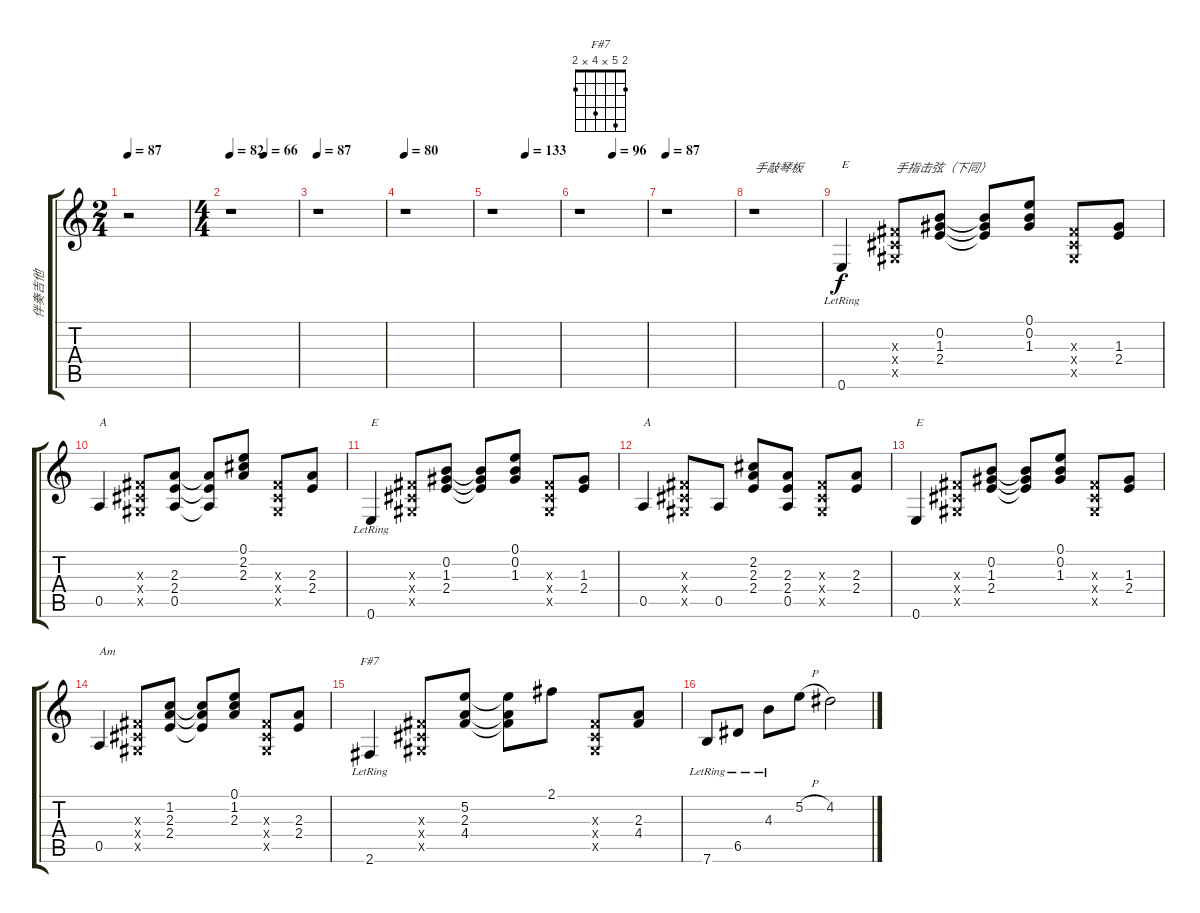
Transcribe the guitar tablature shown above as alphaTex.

\track ("伴奏吉他" "伴奏吉他") {instrument acousticguitarsteel}
\staff {score tabs}
\tuning (E4 B3 G3 D3 A2 E2) {hide}
\chord ("F#7" 2 5 x 4 x 2)
\ts (2 4)
\tempo 87
\clef g2
\ks c
r.2{dy f instrument acousticguitarsteel} |
\ts (4 4)
\tempo 82
\tempo (66 0.5)
r.1 |
\tempo 87
r.1 |
\tempo 80
r.1 |
\tempo (133 0.5)
r.1 |
\tempo (96 0.5)
r.1 |
\tempo 87
r.1 |
r.1{txt "手敲琴板"} |
0.6{lr}.4{txt "E"} (-1.3{x} -1.4{x} -1.5{x}).8{txt "手指击弦（下同）"} (0.2 1.3 2.4).8 (0.2{t} 1.3{t} 2.4{t}).8 (0.1 0.2 1.3).8 (-1.3{x} -1.4{x} -1.5{x}).8 (1.3 2.4).8 |
0.5.4{txt "A"} (-1.3{x} -1.4{x} -1.5{x}).8 (2.3 2.4 0.5).8 (2.3{t} 2.4{t} 0.5{t}).8 (0.1 2.2 2.3).8 (-1.3{x} -1.4{x} -1.5{x}).8 (2.3 2.4).8 |
0.6{lr}.4{txt "E"} (-1.3{x} -1.4{x} -1.5{x}).8 (0.2 1.3 2.4).8 (0.2{t} 1.3{t} 2.4{t}).8 (0.1 0.2 1.3).8 (-1.3{x} -1.4{x} -1.5{x}).8 (1.3 2.4).8 |
0.5.4{txt "A"} (-1.3{x} -1.4{x} -1.5{x}).8 0.5.8 (2.2 2.3 2.4).8 (2.3 2.4 0.5).8 (-1.3{x} -1.4{x} -1.5{x}).8 (2.3 2.4).8 |
0.6.4{txt "E"} (-1.3{x} -1.4{x} -1.5{x}).8 (0.2 1.3 2.4).8 (0.2{t} 1.3{t} 2.4{t}).8 (0.1 0.2 1.3).8 (-1.3{x} -1.4{x} -1.5{x}).8 (1.3 2.4).8 |
0.5.4{txt "Am"} (-1.3{x} -1.4{x} -1.5{x}).8 (1.2 2.3 2.4).8 (1.2{t} 2.3{t} 2.4{t}).8 (0.1 1.2 2.3).8 (-1.3{x} -1.4{x} -1.5{x}).8 (2.3 2.4).8 |
2.6{lr}.4{ch "F#7"} (-1.3{x} -1.4{x} -1.5{x}).8 (5.2 2.3 4.4).8 (5.2{t} 2.3{t} 4.4{t}).8 2.1.8 (-1.3{x} -1.4{x} -1.5{x}).8 (2.3 4.4).8 |
7.6{lr}.8 6.5{lr}.8 4.3{lr}.8 5.2{h}.8 4.2.2
